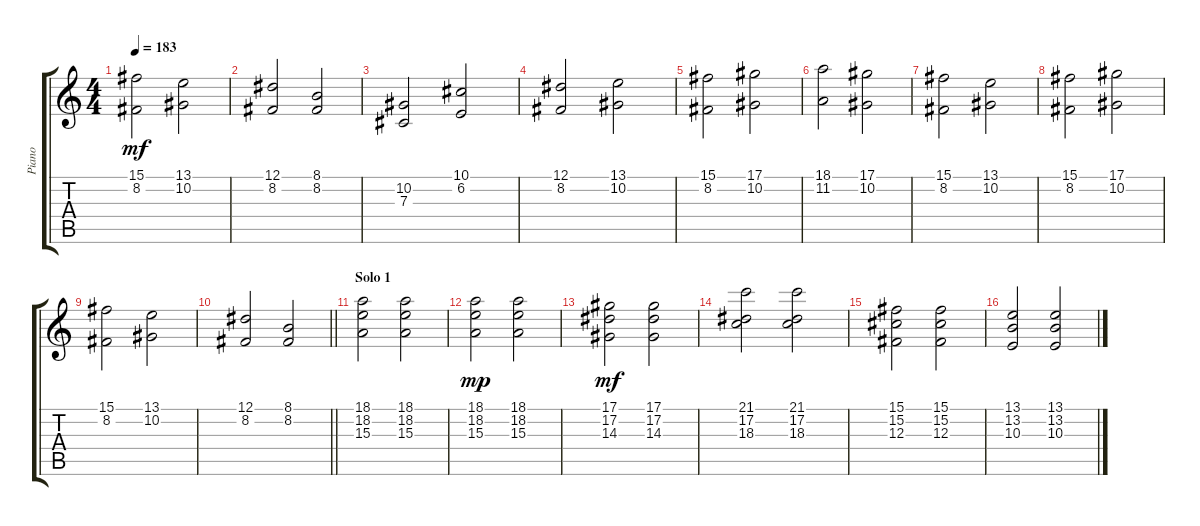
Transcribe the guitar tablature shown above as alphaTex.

\track ("Piano" "Piano") {instrument electricgrandpiano}
\staff {score tabs}
\tuning (Eb4 Bb3 Gb3 Db3 Ab2 Eb2) {hide}
\ts (4 4)
\tempo 183
\clef g2
\ks c
(15.1 8.2).2{dy mf} (13.1 10.2).2 |
(12.1 8.2).2 (8.1 8.2).2 |
(10.2 7.3).2 (10.1 6.2).2 |
(12.1 8.2).2 (13.1 10.2).2 |
(15.1 8.2).2 (17.1 10.2).2 |
(18.1 11.2).2 (17.1 10.2).2 |
(15.1 8.2).2 (13.1 10.2).2 |
(15.1 8.2).2 (17.1 10.2).2 |
(15.1 8.2).2 (13.1 10.2).2 |
\barLineRight lightlight
(12.1 8.2).2 (8.1 8.2).2 |
\section ("" "Solo 1")
(18.1 18.2 15.3).2{volume 10} (18.1 18.2 15.3).2 |
(18.1 18.2 15.3).2{dy mp} (18.1 18.2 15.3).2 |
(17.1 17.2 14.3).2{dy mf} (17.1 17.2 14.3).2 |
(21.1 17.2 18.3).2 (21.1 17.2 18.3).2 |
(15.1 15.2 12.3).2 (15.1 15.2 12.3).2 |
(13.1 13.2 10.3).2 (13.1 13.2 10.3).2
